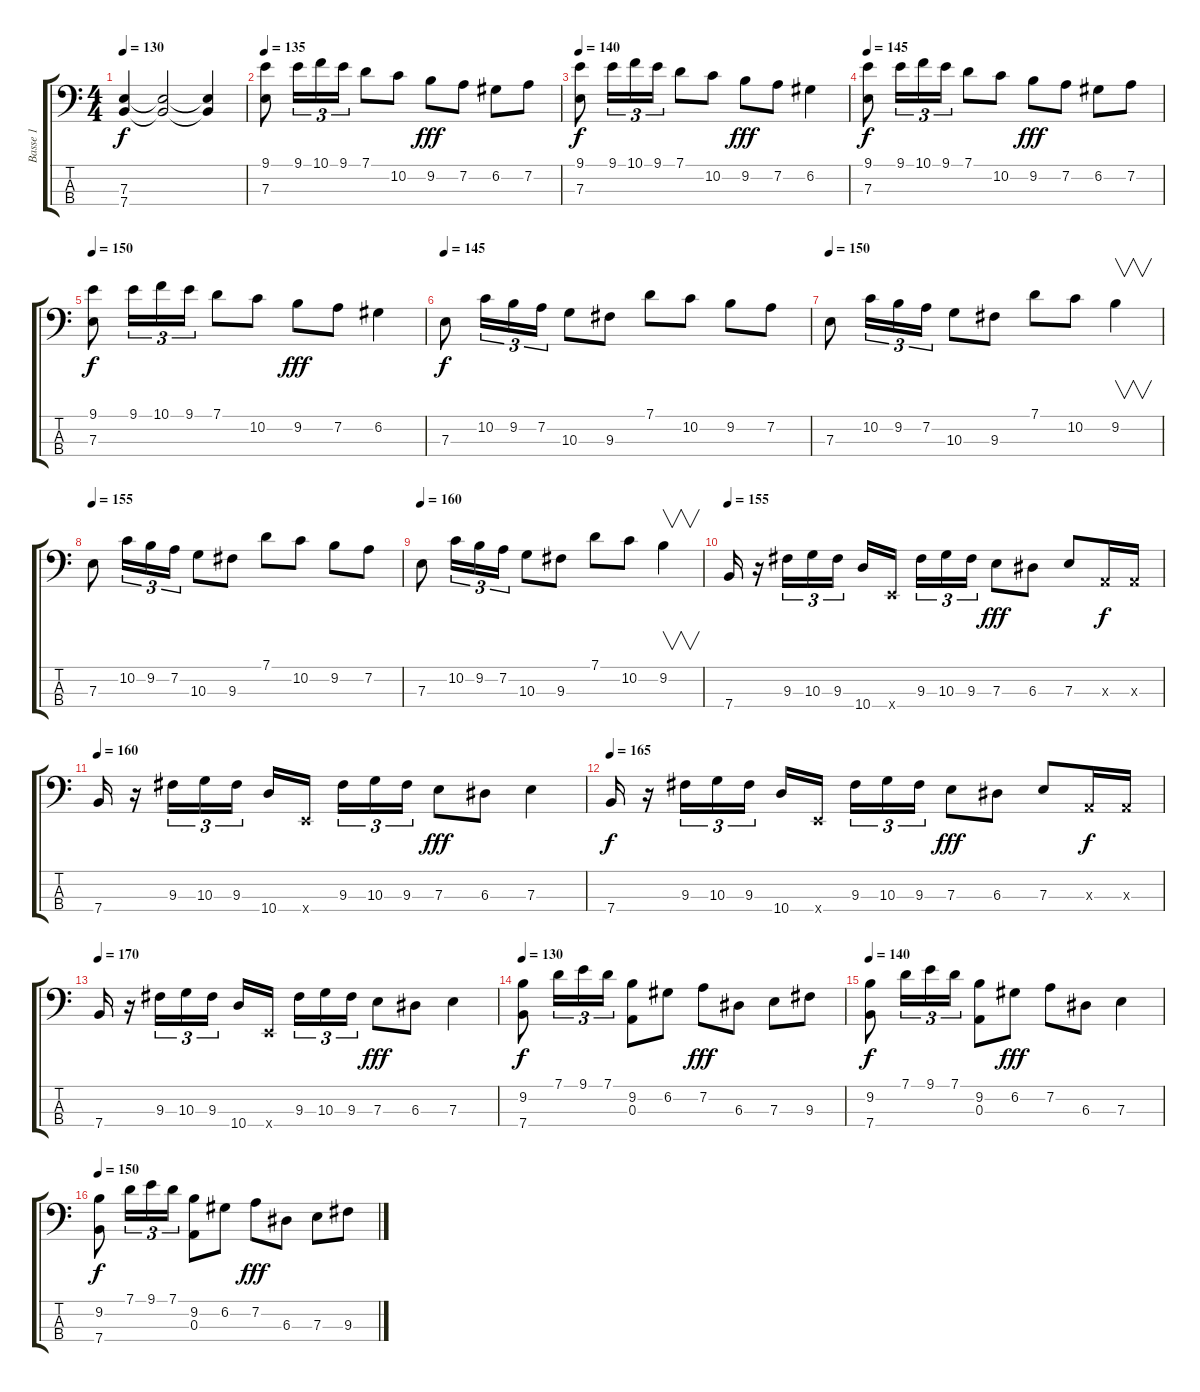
\track ("Basse 1 " "Basse 1 ") {instrument electricbassfinger}
\staff {score tabs}
\tuning (G2 D2 A1 E1) {hide}
\ts (4 4)
\tempo 130
\clef f4
\ks c
(7.3{t} 7.4{t}).4{dy f} (7.3{t} 7.4{t}).2 (7.3{t} 7.4{t}).4 |
\tempo 150
\tempo 135
(9.1 7.3).8 9.1.16{tu (3 2)} 10.1.16{tu (3 2)} 9.1.16{tu (3 2)} 7.1.8 10.2.8 9.2.8{dy fff} 7.2.8 6.2.8 7.2.8 |
\tempo 140
(9.1 7.3).8{dy f} 9.1.16{tu (3 2)} 10.1.16{tu (3 2)} 9.1.16{tu (3 2)} 7.1.8 10.2.8 9.2.8{dy fff} 7.2.8 6.2.4 |
\tempo 145
(9.1 7.3).8{dy f} 9.1.16{tu (3 2)} 10.1.16{tu (3 2)} 9.1.16{tu (3 2)} 7.1.8 10.2.8 9.2.8{dy fff} 7.2.8 6.2.8 7.2.8 |
\tempo 150
(9.1 7.3).8{dy f} 9.1.16{tu (3 2)} 10.1.16{tu (3 2)} 9.1.16{tu (3 2)} 7.1.8 10.2.8 9.2.8{dy fff} 7.2.8 6.2.4 |
\tempo 145
7.3.8{dy f} 10.2.16{tu (3 2)} 9.2.16{tu (3 2)} 7.2.16{tu (3 2)} 10.3.8 9.3.8 7.1.8 10.2.8 9.2.8 7.2.8 |
\tempo 150
7.3.8 10.2.16{tu (3 2)} 9.2.16{tu (3 2)} 7.2.16{tu (3 2)} 10.3.8 9.3.8 7.1.8 10.2.8 9.2.4{v} |
\tempo 155
7.3.8 10.2.16{tu (3 2)} 9.2.16{tu (3 2)} 7.2.16{tu (3 2)} 10.3.8 9.3.8 7.1.8 10.2.8 9.2.8 7.2.8 |
\tempo 160
7.3.8 10.2.16{tu (3 2)} 9.2.16{tu (3 2)} 7.2.16{tu (3 2)} 10.3.8 9.3.8 7.1.8 10.2.8 9.2.4{v} |
\tempo 155
7.4.16 r.16 9.3.16{tu (3 2)} 10.3.16{tu (3 2)} 9.3.16{tu (3 2)} 10.4.16 0.4{x}.16 9.3.16{tu (3 2)} 10.3.16{tu (3 2)} 9.3.16{tu (3 2)} 7.3.8{dy fff} 6.3.8 7.3.8 0.3{x}.16{dy f} 0.3{x}.16 |
\tempo 160
7.4.16 r.16 9.3.16{tu (3 2)} 10.3.16{tu (3 2)} 9.3.16{tu (3 2)} 10.4.16 0.4{x}.16 9.3.16{tu (3 2)} 10.3.16{tu (3 2)} 9.3.16{tu (3 2)} 7.3.8{dy fff} 6.3.8 7.3.4 |
\tempo 165
7.4.16{dy f} r.16 9.3.16{tu (3 2)} 10.3.16{tu (3 2)} 9.3.16{tu (3 2)} 10.4.16 0.4{x}.16 9.3.16{tu (3 2)} 10.3.16{tu (3 2)} 9.3.16{tu (3 2)} 7.3.8{dy fff} 6.3.8 7.3.8 0.3{x}.16{dy f} 0.3{x}.16 |
\tempo 170
7.4.16 r.16 9.3.16{tu (3 2)} 10.3.16{tu (3 2)} 9.3.16{tu (3 2)} 10.4.16 0.4{x}.16 9.3.16{tu (3 2)} 10.3.16{tu (3 2)} 9.3.16{tu (3 2)} 7.3.8{dy fff} 6.3.8 7.3.4 |
\tempo 130
(9.2 7.4).8{dy f} 7.1.16{tu (3 2)} 9.1.16{tu (3 2)} 7.1.16{tu (3 2)} (9.2 0.3).8 6.2.8 7.2.8{dy fff} 6.3.8 7.3.8 9.3.8 |
\tempo 140
(9.2 7.4).8{dy f} 7.1.16{tu (3 2)} 9.1.16{tu (3 2)} 7.1.16{tu (3 2)} (9.2 0.3).8 6.2.8{dy fff} 7.2.8 6.3.8 7.3.4 |
\tempo 150
(9.2 7.4).8{dy f} 7.1.16{tu (3 2)} 9.1.16{tu (3 2)} 7.1.16{tu (3 2)} (9.2 0.3).8 6.2.8 7.2.8{dy fff} 6.3.8 7.3.8 9.3.8
